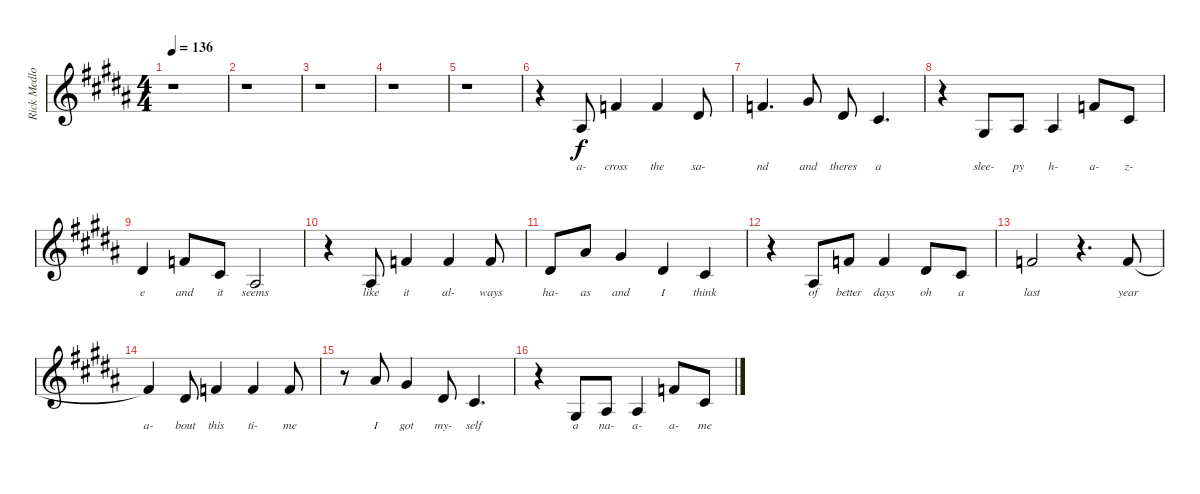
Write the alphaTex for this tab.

\track ("Rick Medlocke Vocals" "Rick Medlo") {instrument violin}
\staff {score}
\tuning (Eb4 Bb3 Gb3 Db3 Ab2 Eb2) {hide}
\ts (4 4)
\tempo 136
\clef g2
\ks b
r.1{dy f} |
r.1 |
r.1 |
r.1 |
r.1 |
r.4 9.4.8{lyrics (0 "a-") lyrics (1 "") lyrics (2 "") lyrics (3 "") lyrics (4 "")} 7.2.4{lyrics (0 "cross") lyrics (1 "") lyrics (2 "") lyrics (3 "") lyrics (4 "")} 7.2.4{lyrics (0 "the") lyrics (1 "") lyrics (2 "") lyrics (3 "") lyrics (4 "")} 9.3.8{lyrics (0 "sa-") lyrics (1 "") lyrics (2 "") lyrics (3 "") lyrics (4 "")} |
7.2.4{d lyrics (0 "nd") lyrics (1 "") lyrics (2 "") lyrics (3 "") lyrics (4 "")} 10.2.8{lyrics (0 "and") lyrics (1 "") lyrics (2 "") lyrics (3 "") lyrics (4 "")} 9.3.8{lyrics (0 "theres") lyrics (1 "") lyrics (2 "") lyrics (3 "") lyrics (4 "")} 7.3.4{d lyrics (0 "a") lyrics (1 "") lyrics (2 "") lyrics (3 "") lyrics (4 "")} |
r.4 7.4.8{lyrics (0 "slee-") lyrics (1 "") lyrics (2 "") lyrics (3 "") lyrics (4 "")} 9.4.8{lyrics (0 "py") lyrics (1 "") lyrics (2 "") lyrics (3 "") lyrics (4 "")} 9.4.4{lyrics (0 "h-") lyrics (1 "") lyrics (2 "") lyrics (3 "") lyrics (4 "")} 7.2.8{lyrics (0 "a-") lyrics (1 "") lyrics (2 "") lyrics (3 "") lyrics (4 "")} 7.3.8{lyrics (0 "z-") lyrics (1 "") lyrics (2 "") lyrics (3 "") lyrics (4 "")} |
9.3.4{lyrics (0 "e") lyrics (1 "") lyrics (2 "") lyrics (3 "") lyrics (4 "")} 7.2.8{lyrics (0 "and") lyrics (1 "") lyrics (2 "") lyrics (3 "") lyrics (4 "")} 7.3.8{lyrics (0 "it") lyrics (1 "") lyrics (2 "") lyrics (3 "") lyrics (4 "")} 9.4.2{lyrics (0 "seems") lyrics (1 "") lyrics (2 "") lyrics (3 "") lyrics (4 "")} |
r.4 9.4.8{lyrics (0 "like") lyrics (1 "") lyrics (2 "") lyrics (3 "") lyrics (4 "")} 7.2.4{lyrics (0 "it") lyrics (1 "") lyrics (2 "") lyrics (3 "") lyrics (4 "")} 7.2.4{lyrics (0 "al-") lyrics (1 "") lyrics (2 "") lyrics (3 "") lyrics (4 "")} 7.2.8{lyrics (0 "ways") lyrics (1 "") lyrics (2 "") lyrics (3 "") lyrics (4 "")} |
9.3.8{lyrics (0 "ha-") lyrics (1 "") lyrics (2 "") lyrics (3 "") lyrics (4 "")} 7.1.8{lyrics (0 "as") lyrics (1 "") lyrics (2 "") lyrics (3 "") lyrics (4 "")} 10.2.4{lyrics (0 "and") lyrics (1 "") lyrics (2 "") lyrics (3 "") lyrics (4 "")} 9.3.4{lyrics (0 "I") lyrics (1 "") lyrics (2 "") lyrics (3 "") lyrics (4 "")} 7.3.4{lyrics (0 "think") lyrics (1 "") lyrics (2 "") lyrics (3 "") lyrics (4 "")} |
r.4 9.4.8{lyrics (0 "of") lyrics (1 "") lyrics (2 "") lyrics (3 "") lyrics (4 "")} 7.2.8{lyrics (0 "better") lyrics (1 "") lyrics (2 "") lyrics (3 "") lyrics (4 "")} 7.2.4{lyrics (0 "days") lyrics (1 "") lyrics (2 "") lyrics (3 "") lyrics (4 "")} 9.3.8{lyrics (0 "oh") lyrics (1 "") lyrics (2 "") lyrics (3 "") lyrics (4 "")} 7.3.8{lyrics (0 "a") lyrics (1 "") lyrics (2 "") lyrics (3 "") lyrics (4 "")} |
7.2.2{lyrics (0 "last") lyrics (1 "") lyrics (2 "") lyrics (3 "") lyrics (4 "")} r.4{d} 7.2.8{lyrics (0 "year") lyrics (1 "") lyrics (2 "") lyrics (3 "") lyrics (4 "")} |
7.2{t}.4{lyrics (0 "a-") lyrics (1 "") lyrics (2 "") lyrics (3 "") lyrics (4 "")} 9.3.8{lyrics (0 "bout") lyrics (1 "") lyrics (2 "") lyrics (3 "") lyrics (4 "")} 7.2.4{lyrics (0 "this") lyrics (1 "") lyrics (2 "") lyrics (3 "") lyrics (4 "")} 7.2.4{lyrics (0 "ti-") lyrics (1 "") lyrics (2 "") lyrics (3 "") lyrics (4 "")} 7.2.8{lyrics (0 "me") lyrics (1 "") lyrics (2 "") lyrics (3 "") lyrics (4 "")} |
r.8 7.1.8{lyrics (0 "I") lyrics (1 "") lyrics (2 "") lyrics (3 "") lyrics (4 "")} 10.2.4{lyrics (0 "got") lyrics (1 "") lyrics (2 "") lyrics (3 "") lyrics (4 "")} 9.3.8{lyrics (0 "my-") lyrics (1 "") lyrics (2 "") lyrics (3 "") lyrics (4 "")} 7.3.4{d lyrics (0 "self") lyrics (1 "") lyrics (2 "") lyrics (3 "") lyrics (4 "")} |
r.4 7.4.8{lyrics (0 "a") lyrics (1 "") lyrics (2 "") lyrics (3 "") lyrics (4 "")} 9.4.8{lyrics (0 "na-") lyrics (1 "") lyrics (2 "") lyrics (3 "") lyrics (4 "")} 9.4.4{lyrics (0 "a-") lyrics (1 "") lyrics (2 "") lyrics (3 "") lyrics (4 "")} 7.2.8{lyrics (0 "a-") lyrics (1 "") lyrics (2 "") lyrics (3 "") lyrics (4 "")} 7.3.8{lyrics (0 "me") lyrics (1 "") lyrics (2 "") lyrics (3 "") lyrics (4 "")}
